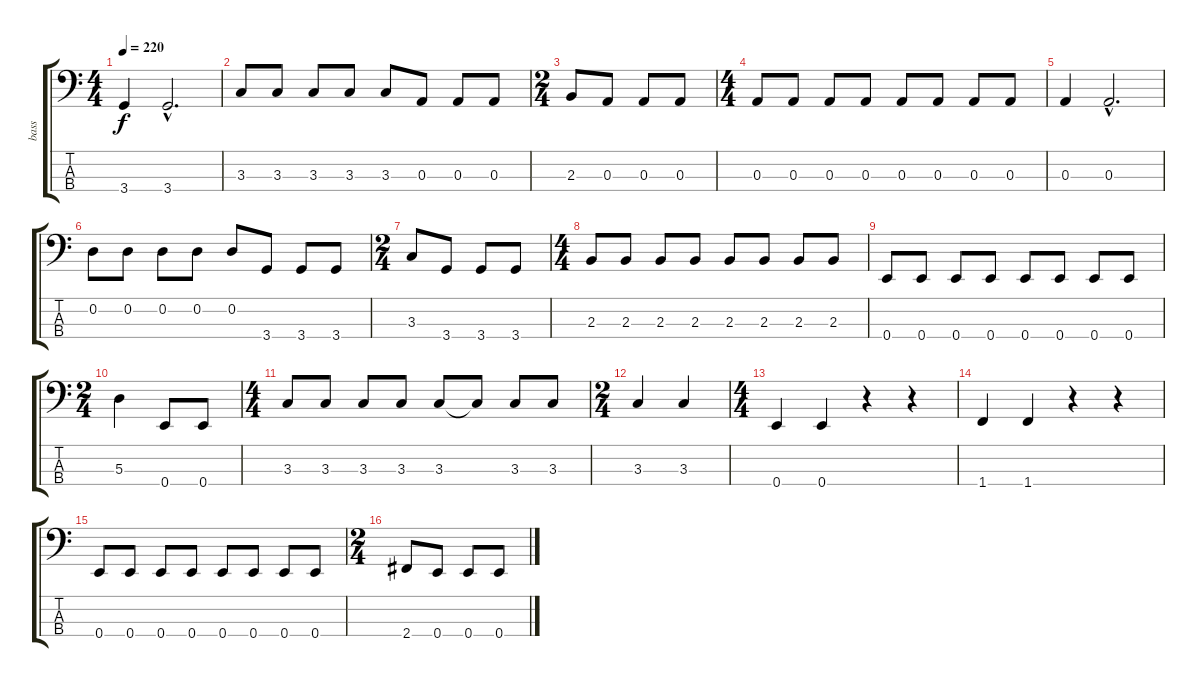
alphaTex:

\track ("bass" "bass") {instrument electricbassfinger}
\staff {score tabs}
\tuning (G2 D2 A1 E1) {hide}
\ts (4 4)
\tempo 220
\clef f4
\ks c
3.4.4{dy f} 3.4{hac}.2{d} |
3.3.8 3.3.8 3.3.8 3.3.8 3.3.8 0.3.8 0.3.8 0.3.8 |
\ts (2 4)
2.3.8 0.3.8 0.3.8 0.3.8 |
\ts (4 4)
0.3.8 0.3.8 0.3.8 0.3.8 0.3.8 0.3.8 0.3.8 0.3.8 |
0.3.4 0.3{hac}.2{d} |
0.2.8 0.2.8 0.2.8 0.2.8 0.2.8 3.4.8 3.4.8 3.4.8 |
\ts (2 4)
3.3.8 3.4.8 3.4.8 3.4.8 |
\ts (4 4)
2.3.8 2.3.8 2.3.8 2.3.8 2.3.8 2.3.8 2.3.8 2.3.8 |
0.4.8 0.4.8 0.4.8 0.4.8 0.4.8 0.4.8 0.4.8 0.4.8 |
\ts (2 4)
5.3.4 0.4.8 0.4.8 |
\ts (4 4)
3.3.8 3.3.8 3.3.8 3.3.8 3.3.8 3.3{t}.8 3.3.8 3.3.8 |
\ts (2 4)
3.3.4 3.3.4 |
\ts (4 4)
0.4.4 0.4.4 r.4 r.4 |
1.4.4 1.4.4 r.4 r.4 |
0.4.8 0.4.8 0.4.8 0.4.8 0.4.8 0.4.8 0.4.8 0.4.8 |
\ts (2 4)
2.4.8 0.4.8 0.4.8 0.4.8
